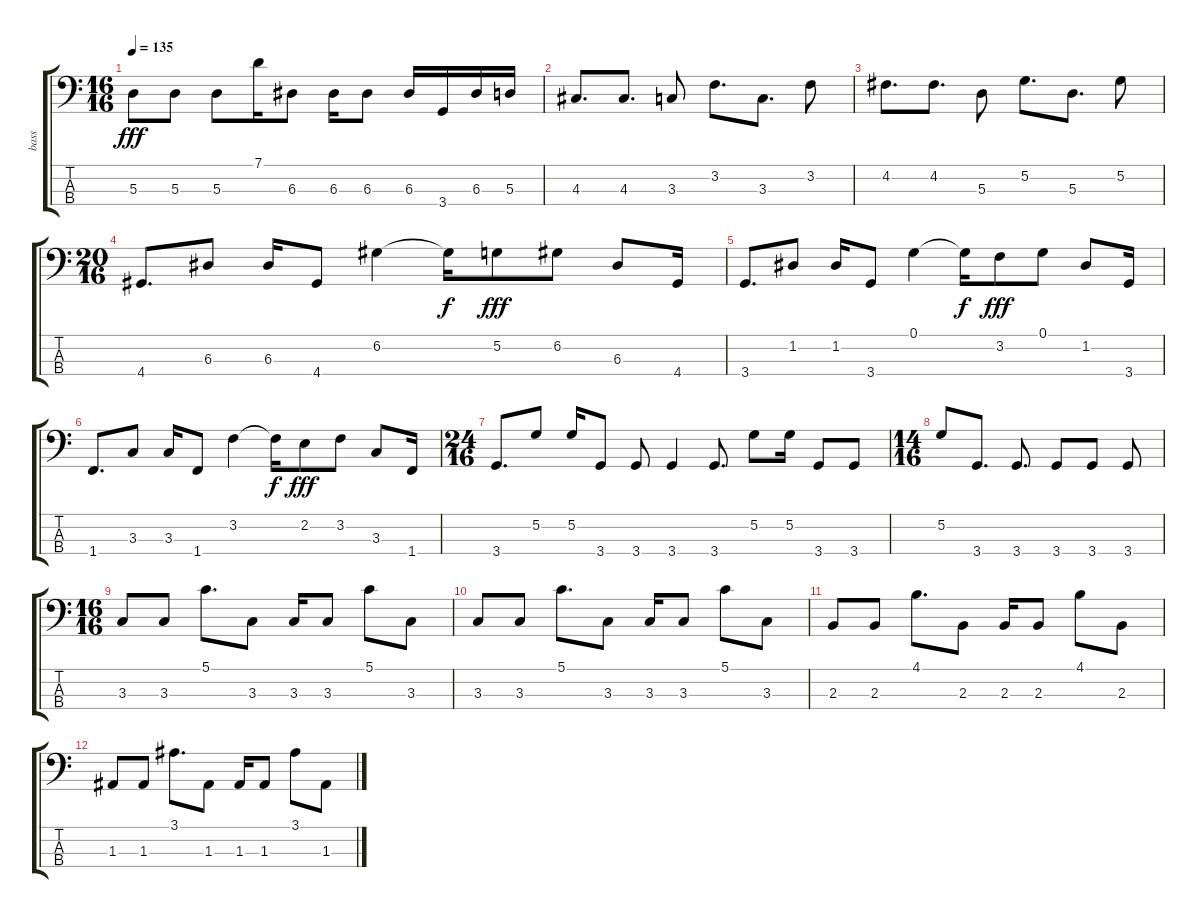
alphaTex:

\track ("bass" "bass") {instrument electricbassfinger}
\staff {score tabs}
\tuning (G2 D2 A1 E1) {hide}
\ts (16 16)
\tempo 135
\clef f4
\ks c
5.3.8{dy fff} 5.3.8 5.3.8 7.1.16 6.3.8 6.3.16 6.3.8 6.3.16 3.4.16 6.3.16 5.3.16 |
4.3.8{d} 4.3.8{d} 3.3.8 3.2.8{d} 3.3.8{d} 3.2.8 |
4.2.8{d} 4.2.8{d} 5.3.8 5.2.8{d} 5.3.8{d} 5.2.8 |
\ts (20 16)
4.4.8{d} 6.3.8 6.3.16 4.4.8 6.2.4 6.2{t}.16{dy f} 5.2.8{dy fff} 6.2.8 6.3.8 4.4.16 |
3.4.8{d} 1.2.8 1.2.16 3.4.8 0.1.4 0.1{t}.16{dy f} 3.2.8{dy fff} 0.1.8 1.2.8 3.4.16 |
1.4.8{d} 3.3.8 3.3.16 1.4.8 3.2.4 3.2{t}.16{dy f} 2.2.8{dy fff} 3.2.8 3.3.8 1.4.16 |
\ts (24 16)
3.4.8{d} 5.2.8 5.2.16 3.4.8 3.4.8 3.4.4 3.4.8{d} 5.2.8 5.2.16 3.4.8 3.4.8 |
\ts (14 16)
5.2.8 3.4.8{d} 3.4.8{d} 3.4.8 3.4.8 3.4.8 |
\ts (16 16)
3.3.8{volume 16} 3.3.8{volume 15} 5.1.8{d volume 15} 3.3.8{volume 14} 3.3.16{volume 14} 3.3.8{volume 13} 5.1.8{volume 13} 3.3.8{volume 12} |
3.3.8{volume 12} 3.3.8{volume 12} 5.1.8{d volume 11} 3.3.8{volume 11} 3.3.16{volume 10} 3.3.8{volume 10} 5.1.8{volume 9} 3.3.8{volume 9} |
2.3.8{volume 8} 2.3.8{volume 8} 4.1.8{d volume 8} 2.3.8{volume 7} 2.3.16{volume 7} 2.3.8{volume 6} 4.1.8{volume 6} 2.3.8{volume 6} |
1.3.8{volume 5} 1.3.8{volume 5} 3.1.8{d volume 4} 1.3.8{volume 4} 1.3.16{volume 3} 1.3.8{volume 3} 3.1.8{volume 2} 1.3.8{volume 2}
